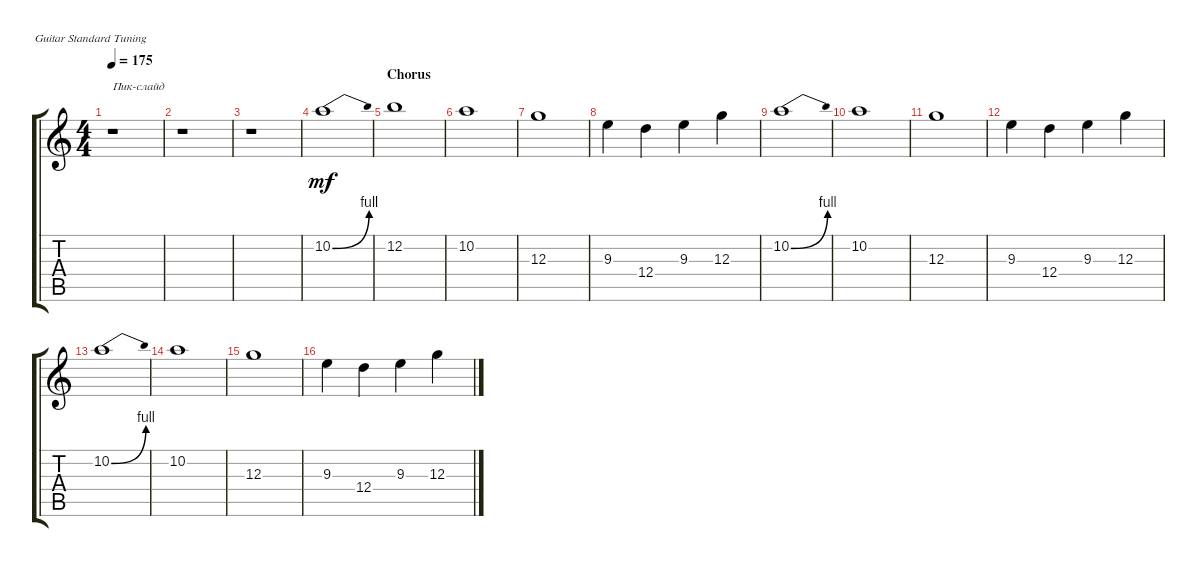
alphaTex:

\defaultSystemsLayout 4
\bracketExtendMode groupsimilarinstruments
\singleTrackTrackNamePolicy hidden
\multiTrackTrackNamePolicy hidden
\firstSystemTrackNameOrientation horizontal
\otherSystemsTrackNameOrientation horizontal
\track ("S-Guitar" "E-Gt") {solo instrument distortionguitar}
\staff {score tabs}
\tuning (E4 B3 G3 D3 A2 E2)
\ts (4 4)
\tempo 175
\clef g2
\ks c
r.1{txt "Пик-слайд" dy mf} |
r.1 |
r.1 |
10.2{be (bend 0 0 15 4)}.1 |
\section ("" "Chorus")
12.2.1 |
10.2.1 |
12.3.1 |
9.3.4 12.4.4 9.3.4 12.3.4 |
10.2{be (bend 0 0 15 4)}.1 |
10.2.1 |
12.3.1 |
9.3.4 12.4.4 9.3.4 12.3.4 |
10.2{be (bend 0 0 15 4)}.1 |
10.2.1 |
12.3.1 |
9.3.4 12.4.4 9.3.4 12.3.4
